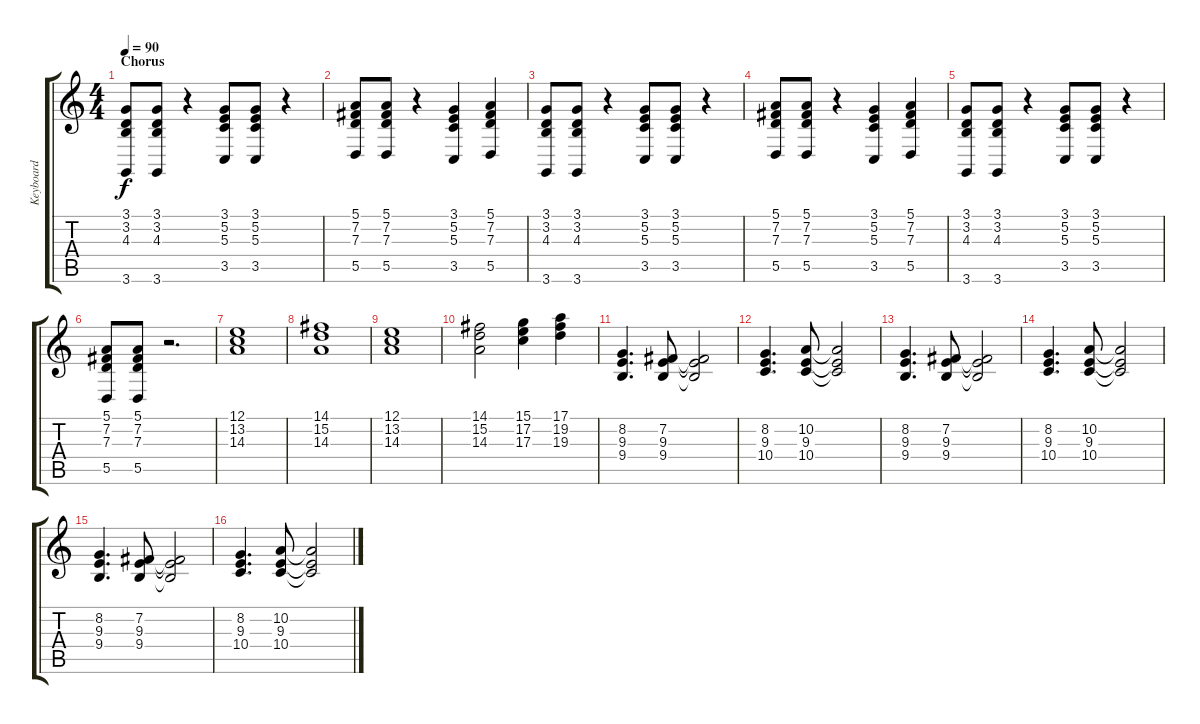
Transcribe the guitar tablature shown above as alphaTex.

\track ("Keyboard" "Keyboard") {instrument stringensemble1}
\staff {score tabs}
\tuning (E4 B3 G3 D3 A2 E2) {hide}
\ts (4 4)
\section ("" "Chorus")
\tempo 90
\clef g2
\ks c
(3.1 3.2 4.3 3.6).8{dy f volume 12 instrument overdrivenguitar} (3.1 3.2 4.3 3.6).8 r.4 (3.1 5.2 5.3 3.5).8 (3.1 5.2 5.3 3.5).8 r.4 |
(5.1 7.2 7.3 5.5).8 (5.1 7.2 7.3 5.5).8 r.4 (3.1 5.2 5.3 3.5).4 (5.1 7.2 7.3 5.5).4 |
(3.1 3.2 4.3 3.6).8 (3.1 3.2 4.3 3.6).8 r.4 (3.1 5.2 5.3 3.5).8 (3.1 5.2 5.3 3.5).8 r.4 |
(5.1 7.2 7.3 5.5).8 (5.1 7.2 7.3 5.5).8 r.4 (3.1 5.2 5.3 3.5).4 (5.1 7.2 7.3 5.5).4 |
(3.1 3.2 4.3 3.6).8 (3.1 3.2 4.3 3.6).8 r.4 (3.1 5.2 5.3 3.5).8 (3.1 5.2 5.3 3.5).8 r.4 |
(5.1 7.2 7.3 5.5).8 (5.1 7.2 7.3 5.5).8 r.2{d} |
(12.1 13.2 14.3).1{instrument electricguitarclean} |
(14.1 15.2 14.3).1 |
(12.1 13.2 14.3).1 |
(14.1 15.2 14.3).2 (15.1 17.2 17.3).4 (17.1 19.2 19.3).4 |
(8.2 9.3 9.4).4{d} (7.2 9.3 9.4).8 (7.2{t} 9.3{t} 9.4{t}).2 |
(8.2 9.3 10.4).4{d} (10.2 9.3 10.4).8 (10.2{t} 9.3{t} 10.4{t}).2 |
(8.2 9.3 9.4).4{d} (7.2 9.3 9.4).8 (7.2{t} 9.3{t} 9.4{t}).2 |
(8.2 9.3 10.4).4{d} (10.2 9.3 10.4).8 (10.2{t} 9.3{t} 10.4{t}).2 |
(8.2 9.3 9.4).4{d} (7.2 9.3 9.4).8 (7.2{t} 9.3{t} 9.4{t}).2 |
(8.2 9.3 10.4).4{d} (10.2 9.3 10.4).8 (10.2{t} 9.3{t} 10.4{t}).2
